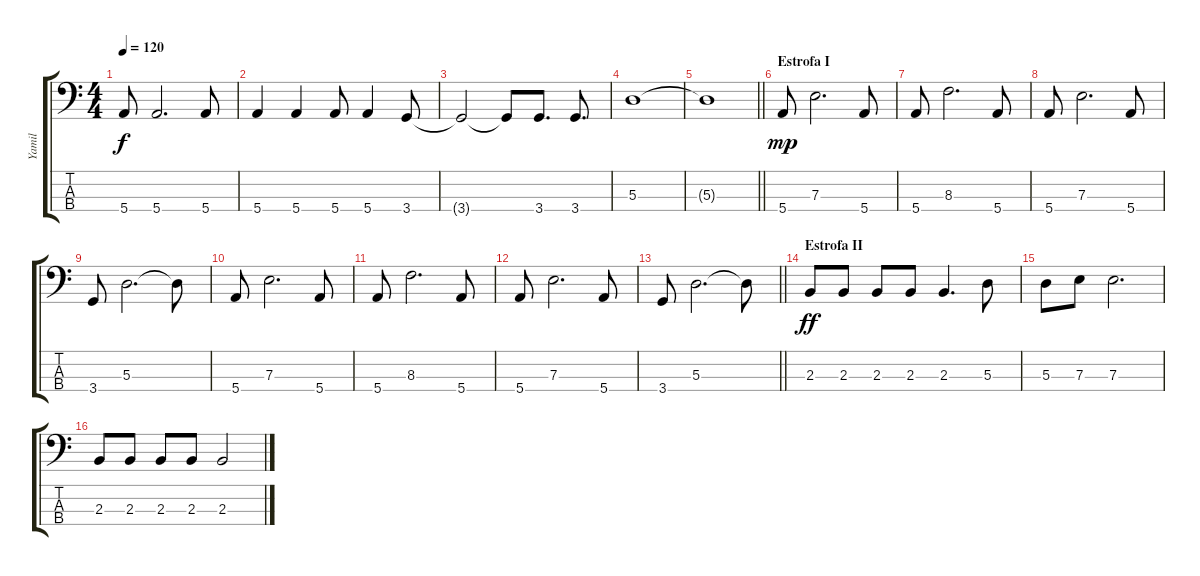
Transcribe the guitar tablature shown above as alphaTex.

\track ("Yamil" "Yamil") {instrument electricbasspick}
\staff {score tabs}
\tuning (G2 D2 A1 E1) {hide}
\ts (4 4)
\tempo 120
\clef f4
\ks c
5.4.8{dy f} 5.4.2{d} 5.4.8 |
5.4.4 5.4.4 5.4.8 5.4.4 3.4.8 |
3.4{t}.2 3.4{t}.8 3.4.8{d} 3.4.8{d} |
5.3.1 |
\barLineRight lightlight
5.3{t}.1 |
\section ("" "Estrofa I")
5.4.8{dy mp} 7.3.2{d} 5.4.8 |
5.4.8 8.3.2{d} 5.4.8 |
5.4.8 7.3.2{d} 5.4.8 |
3.4.8 5.3.2{d} 5.3{t}.8 |
5.4.8 7.3.2{d} 5.4.8 |
5.4.8 8.3.2{d} 5.4.8 |
5.4.8 7.3.2{d} 5.4.8 |
\barLineRight lightlight
3.4.8 5.3.2{d} 5.3{t}.8 |
\section ("" "Estrofa II")
2.3.8{dy ff} 2.3.8 2.3.8 2.3.8 2.3.4{d} 5.3.8 |
5.3.8 7.3.8 7.3.2{d} |
2.3.8 2.3.8 2.3.8 2.3.8 2.3.2
